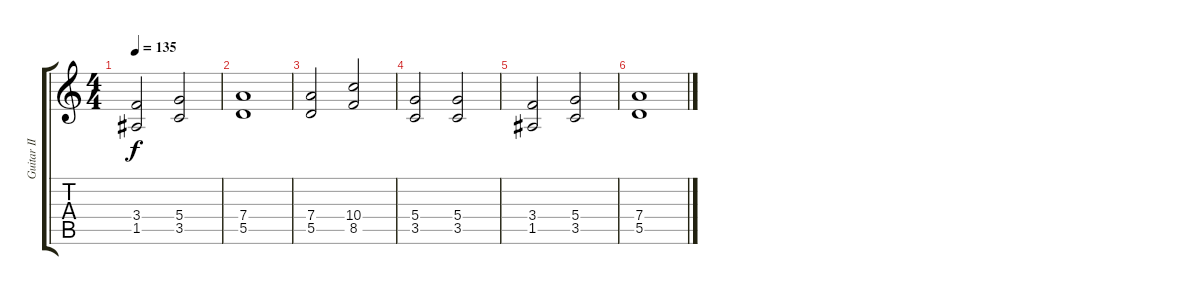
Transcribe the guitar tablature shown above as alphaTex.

\track ("Guitar II" "Guitar II") {instrument distortionguitar}
\staff {score tabs}
\tuning (E4 B3 G3 D3 A2 D2) {hide}
\ts (4 4)
\tempo 135
\clef g2
\ks c
(3.4 1.5).2{dy f} (5.4 3.5).2 |
(7.4 5.5).1 |
(7.4 5.5).2 (10.4 8.5).2 |
(5.4 3.5).2 (5.4 3.5).2 |
(3.4 1.5).2 (5.4 3.5).2 |
(7.4 5.5).1
